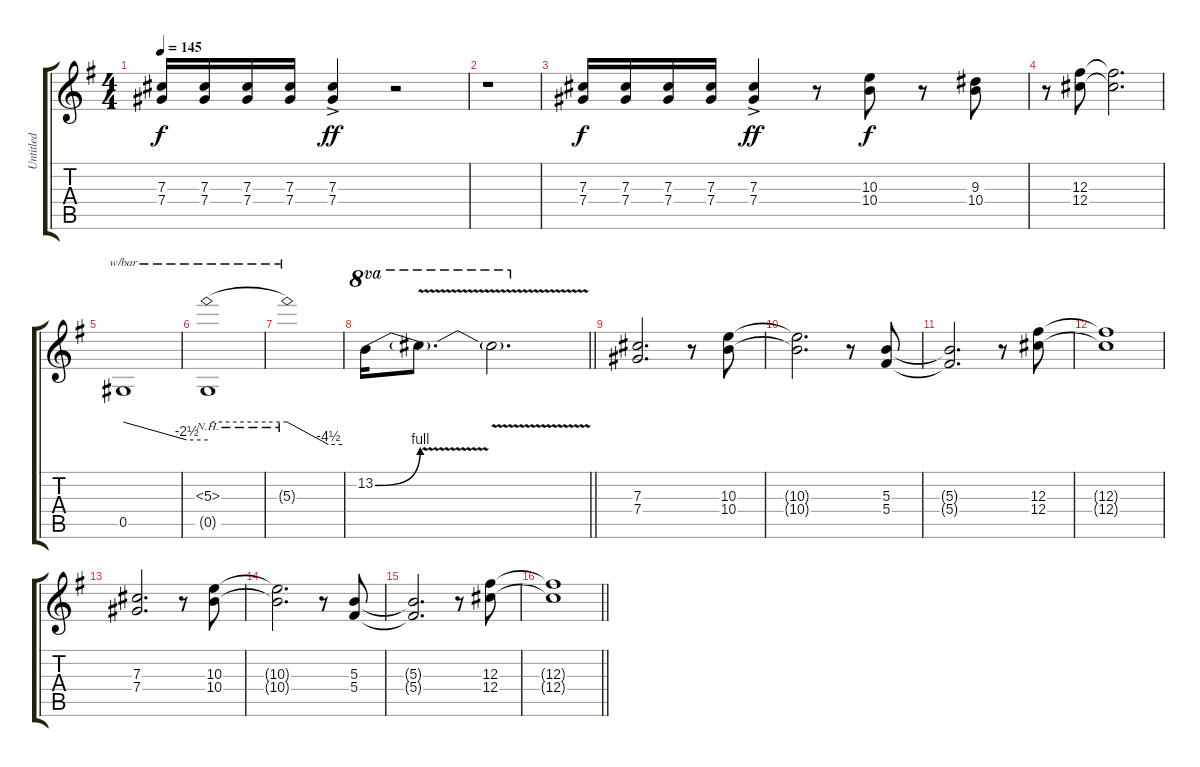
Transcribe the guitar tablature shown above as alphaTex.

\track ("Untitled" "Untitled") {instrument overdrivenguitar}
\staff {score tabs}
\tuning (Eb4 Bb3 Gb3 Db3 Ab2 Eb2) {hide}
\ts (4 4)
\tempo 145
\clef g2
\ks g
(7.3 7.4).16{dy f instrument overdrivenguitar} (7.3 7.4).16 (7.3 7.4).16 (7.3 7.4).16 (7.3{ac} 7.4{ac}).4{dy ff} r.2 |
r.1 |
(7.3 7.4).16{dy f} (7.3 7.4).16 (7.3 7.4).16 (7.3 7.4).16 (7.3{ac} 7.4{ac}).4{dy ff} r.8 (10.3 10.4).8{dy f} r.8 (9.3 10.4).8 |
r.8 (12.3 12.4).8 (12.3{t} 12.4{t}).2{d} |
0.5.1{tbe (custom default 0 0 45 -10 60 -10)} |
(5.3{nh} 0.5{t}).1{tbe (hold default 0 0 60 0)} |
5.3{nh t}.1{tbe (custom default 0 0 45 -18 60 -18)} |
\barLineRight lightlight
13.2{be (bend 0 0 60 4)}.16{ot 8va} 13.2{v t}.8{d ot 8va} 13.2{v t}.2{d ot 8va} |
(7.3 7.4).2{d} r.8 (10.3 10.4).8 |
(10.3{t} 10.4{t}).2{d} r.8 (5.3 5.4).8 |
(5.3{t} 5.4{t}).2{d} r.8 (12.3 12.4).8 |
(12.3{t} 12.4{t}).1 |
(7.3 7.4).2{d} r.8 (10.3 10.4).8 |
(10.3{t} 10.4{t}).2{d} r.8 (5.3 5.4).8 |
(5.3{t} 5.4{t}).2{d} r.8 (12.3 12.4).8 |
\barLineRight lightlight
(12.3{t} 12.4{t}).1
